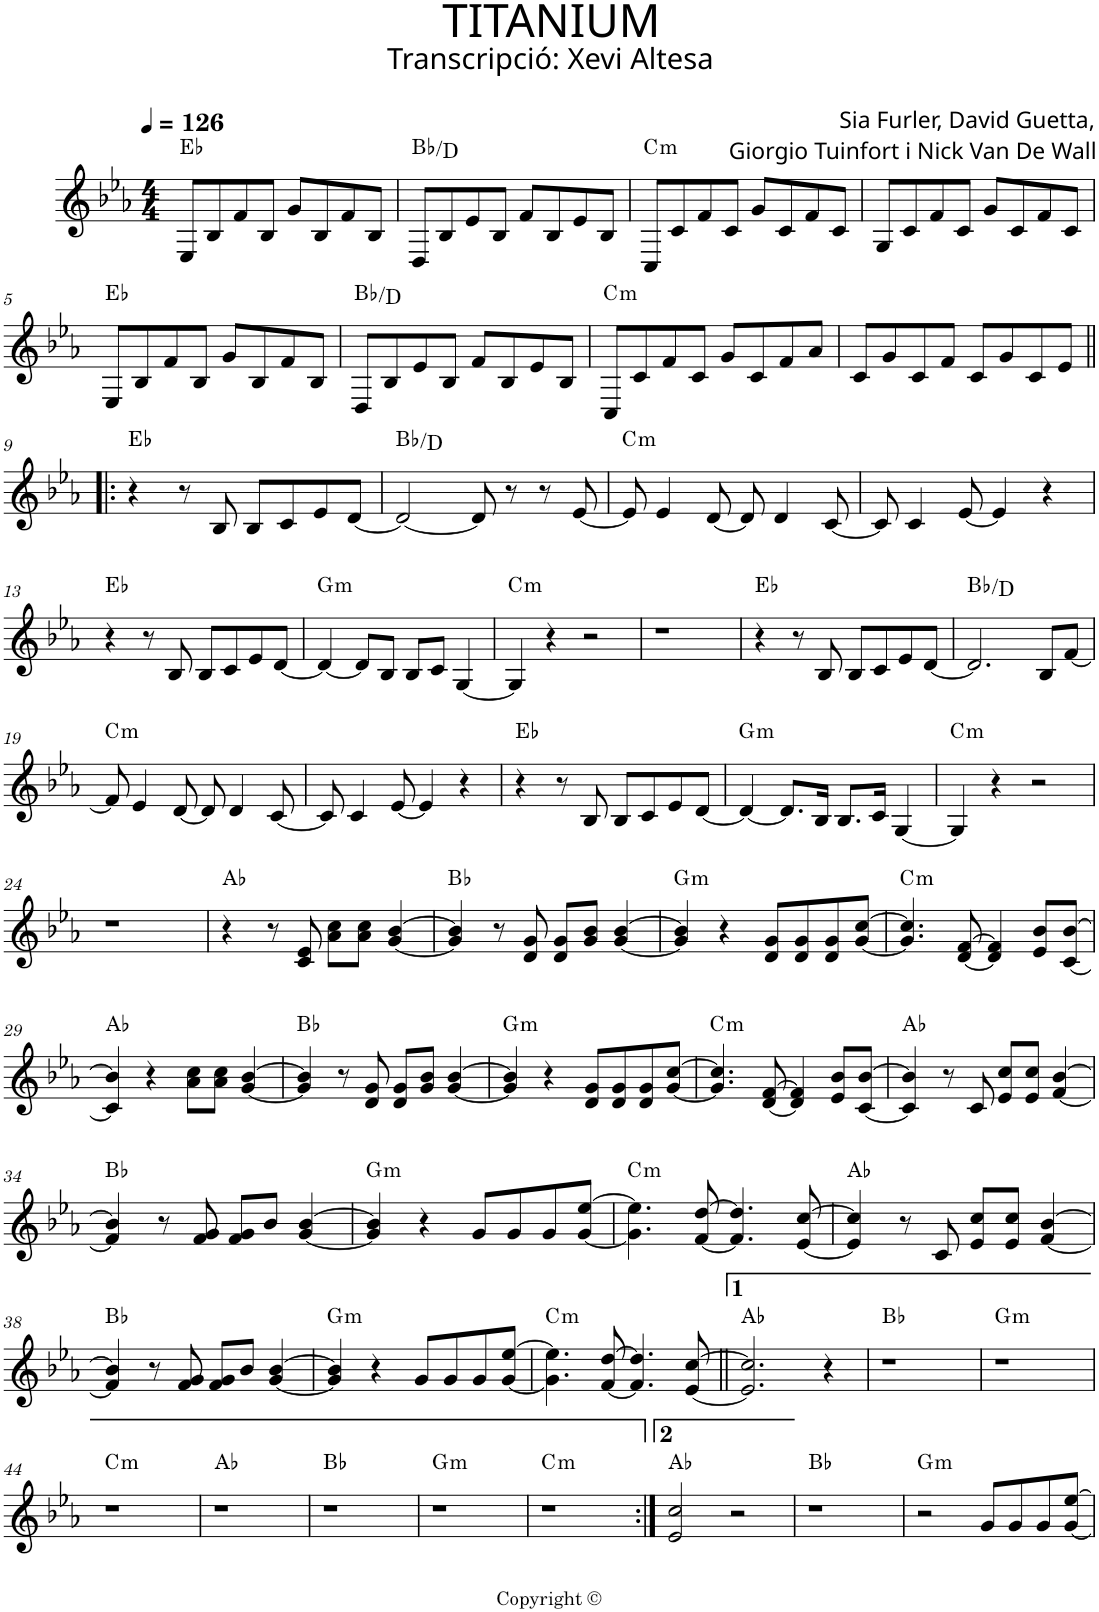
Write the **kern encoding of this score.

**kern	**harte
*part1	*part1
*staff1	*
*I"P1	*
*clefG2	*
*k[b-e-a-]	*
*E-:	*
*M4/4	*
*MM126	*
=1	=1
8E-/L	Eb:maj
8B-/	.
8f/	.
8B-/J	.
8g/L	.
8B-/	.
8f/	.
8B-/J	.
=2	=2
8D/L	Bb:maj/3
8B-/	.
8e-/	.
8B-/J	.
8f/L	.
8B-/	.
8e-/	.
8B-/J	.
=3	=3
!	!LO:H:kt=m
8C/L	C:min
8c/	.
8f/	.
8c/J	.
8g/L	.
8c/	.
8f/	.
8c/J	.
=4	=4
8G/L	.
8c/	.
8f/	.
8c/J	.
8g/L	.
8c/	.
8f/	.
8c/J	.
!!LO:LB:g=z
=5	=5
8E-/L	Eb:maj
8B-/	.
8f/	.
8B-/J	.
8g/L	.
8B-/	.
8f/	.
8B-/J	.
=6	=6
8D/L	Bb:maj/3
8B-/	.
8e-/	.
8B-/J	.
8f/L	.
8B-/	.
8e-/	.
8B-/J	.
=7	=7
!	!LO:H:kt=m
8C/L	C:min
8c/	.
8f/	.
8c/J	.
8g/L	.
8c/	.
8f/	.
8a-/J	.
=8	=8
8c/L	.
8g/	.
8c/	.
8f/J	.
8c/L	.
8g/	.
8c/	.
8e-/J	.
!!LO:LB:g=z
=9!|:	=9!|:
4r	Eb:maj
8r	.
8B-/	.
8B-/L	.
8c/	.
8e-/	.
[<8d/J	.
=10	=10
2d/_	Bb:maj/3
8d/]	.
8r	.
8r	.
[<8e-/	.
=11	=11
!	!LO:H:kt=m
8e-/]	C:min
4e-/	.
[<8d/	.
8d/]	.
4d/	.
[<8c/	.
=12	=12
8c/]	.
4c/	.
[<8e-/	.
4e-/]	.
4r	.
!!LO:LB:g=z
=13	=13
4r	Eb:maj
8r	.
8B-/	.
8B-/L	.
8c/	.
8e-/	.
[<8d/J	.
=14	=14
!	!LO:H:kt=m
4d/_	G:min
8d/L]	.
8B-/J	.
8B-/L	.
8c/J	.
[<4G/	.
=15	=15
!	!LO:H:kt=m
4G/]	C:min
4r	.
2r	.
=16	=16
1r	.
=17	=17
4r	Eb:maj
8r	.
8B-/	.
8B-/L	.
8c/	.
8e-/	.
[<8d/J	.
=18	=18
2.d/]	Bb:maj/3
8B-/L	.
[<8f/J	.
!!LO:LB:g=z
=19	=19
!	!LO:H:kt=m
8f/]	C:min
4e-/	.
[<8d/	.
8d/]	.
4d/	.
[<8c/	.
=20	=20
8c/]	.
4c/	.
[<8e-/	.
4e-/]	.
4r	.
=21	=21
4r	Eb:maj
8r	.
8B-/	.
8B-/L	.
8c/	.
8e-/	.
[<8d/J	.
=22	=22
!	!LO:H:kt=m
4d/_	G:min
8.d/L]	.
16B-/Jk	.
8.B-/L	.
16c/Jk	.
[<4G/	.
=23	=23
!	!LO:H:kt=m
4G/]	C:min
4r	.
2r	.
!!LO:LB:g=z
=24	=24
1r	.
=25	=25
4r	Ab:maj
8r	.
8c/ 8e-/	.
8a-\ 8cc\L	.
8a-\ 8cc\J	.
[<4g/ [>4b-/	.
=26	=26
4g/] 4b-/]	Bb:maj
8r	.
8d/ 8g/	.
8d/ 8g/L	.
8g/ 8b-/J	.
[<4g/ [>4b-/	.
=27	=27
!	!LO:H:kt=m
4g/] 4b-/]	G:min
4r	.
8d/ 8g/L	.
8d/ 8g/	.
8d/ 8g/	.
[<8g/ [>8cc/J	.
=28	=28
!	!LO:H:kt=m
4.g/] 4.cc/]	C:min
[<8d/ [>8f/	.
4d/] 4f/]	.
8e-/ 8b-/L	.
[<8c/ [>8b-/J	.
!!LO:LB:g=z
=29	=29
4c/] 4b-/]	Ab:maj
4r	.
8a-\ 8cc\L	.
8a-\ 8cc\J	.
[<4g/ [>4b-/	.
=30	=30
4g/] 4b-/]	Bb:maj
8r	.
8d/ 8g/	.
8d/ 8g/L	.
8g/ 8b-/J	.
[<4g/ [>4b-/	.
=31	=31
!	!LO:H:kt=m
4g/] 4b-/]	G:min
4r	.
8d/ 8g/L	.
8d/ 8g/	.
8d/ 8g/	.
[<8g/ [>8cc/J	.
=32	=32
!	!LO:H:kt=m
4.g/] 4.cc/]	C:min
[<8d/ [>8f/	.
4d/] 4f/]	.
8e-/ 8b-/L	.
[<8c/ [>8b-/J	.
=33	=33
4c/] 4b-/]	Ab:maj
8r	.
8c/	.
8e-/ 8cc/L	.
8e-/ 8cc/J	.
[<4f/ [>4b-/	.
!!LO:LB:g=z
=34	=34
4f/] 4b-/]	Bb:maj
8r	.
8f/ 8g/	.
8f/ 8g/L	.
8b-/J	.
[<4g/ [>4b-/	.
=35	=35
!	!LO:H:kt=m
4g/] 4b-/]	G:min
4r	.
8g/L	.
8g/	.
8g/	.
[<8g/ [>8ee-/J	.
=36	=36
!	!LO:H:kt=m
4.g\] 4.ee-\]	C:min
[<8f/ [>8dd/	.
4.f/] 4.dd/]	.
[<8e-/ [>8cc/	.
=37	=37
4e-/] 4cc/]	Ab:maj
8r	.
8c/	.
8e-/ 8cc/L	.
8e-/ 8cc/J	.
[<4f/ [>4b-/	.
!!LO:LB:g=z
=38	=38
4f/] 4b-/]	Bb:maj
8r	.
8f/ 8g/	.
8f/ 8g/L	.
8b-/J	.
[<4g/ [>4b-/	.
=39	=39
!	!LO:H:kt=m
4g/] 4b-/]	G:min
4r	.
8g/L	.
8g/	.
8g/	.
[<8g/ [>8ee-/J	.
=40	=40
!	!LO:H:kt=m
4.g\] 4.ee-\]	C:min
[<8f/ [>8dd/	.
4.f/] 4.dd/]	.
[<8e-/ [>8cc/	.
=41||	=41||
2.e-/] 2.cc/]	Ab:maj
4r	.
=42	=42
1r	Bb:maj
=43	=43
!	!LO:H:kt=m
1r	G:min
!!LO:LB:g=z
=44	=44
!	!LO:H:kt=m
1r	C:min
=45	=45
1r	Ab:maj
=46	=46
1r	Bb:maj
=47	=47
!	!LO:H:kt=m
1r	G:min
=48	=48
!	!LO:H:kt=m
1r	C:min
=49:|!	=49:|!
2e-/ 2cc/	Ab:maj
2r	.
=50	=50
1r	Bb:maj
=51	=51
!	!LO:H:kt=m
2r	G:min
8g/L	.
8g/	.
8g/	.
[<8g/ [>8ee-/J	.
=	=
*-	*-
